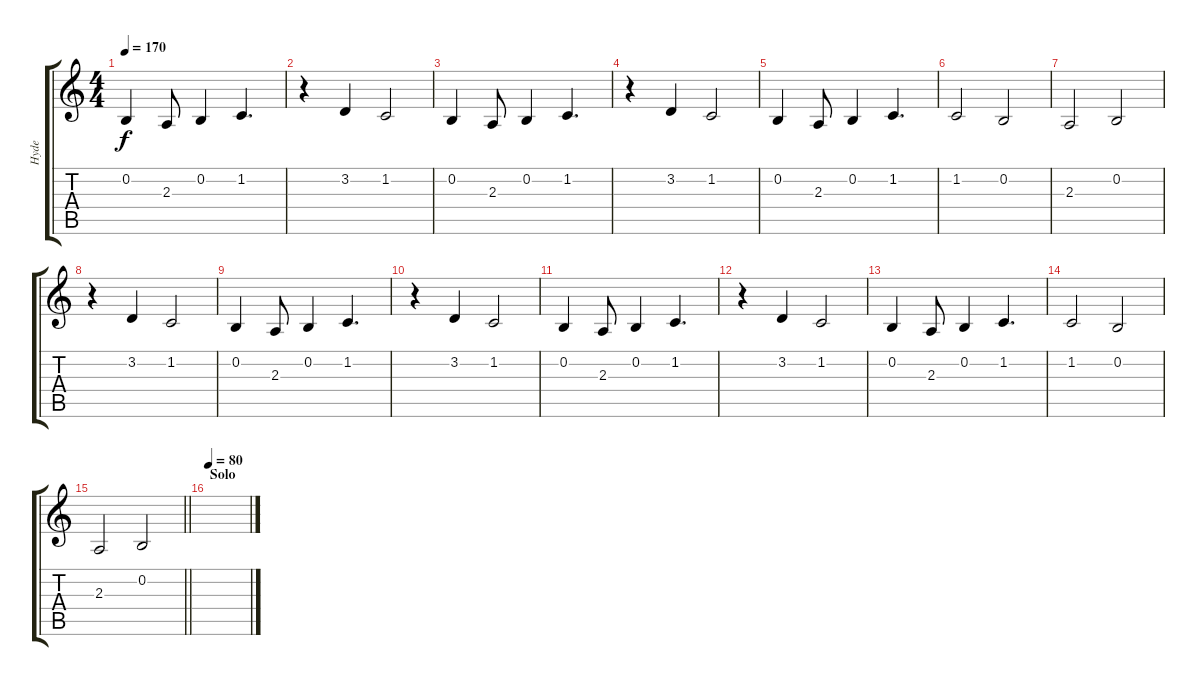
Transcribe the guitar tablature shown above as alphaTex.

\track ("Hyde " "Hyde ") {instrument choiraahs}
\staff {score tabs}
\tuning (E4 B3 G3 D3 A2 E2) {hide}
\ts (4 4)
\tempo 170
\clef g2
\ks c
0.2.4{dy f} 2.3.8 0.2.4 1.2.4{d} |
r.4 3.2.4 1.2.2 |
0.2.4 2.3.8 0.2.4 1.2.4{d} |
r.4 3.2.4 1.2.2 |
0.2.4 2.3.8 0.2.4 1.2.4{d} |
1.2.2 0.2.2 |
2.3.2 0.2.2 |
r.4 3.2.4 1.2.2 |
0.2.4 2.3.8 0.2.4 1.2.4{d} |
r.4 3.2.4 1.2.2 |
0.2.4 2.3.8 0.2.4 1.2.4{d} |
r.4 3.2.4 1.2.2 |
0.2.4 2.3.8 0.2.4 1.2.4{d} |
1.2.2 0.2.2 |
\barLineRight lightlight
2.3.2 0.2.2 |
\section ("" "Solo")
\tempo 80
